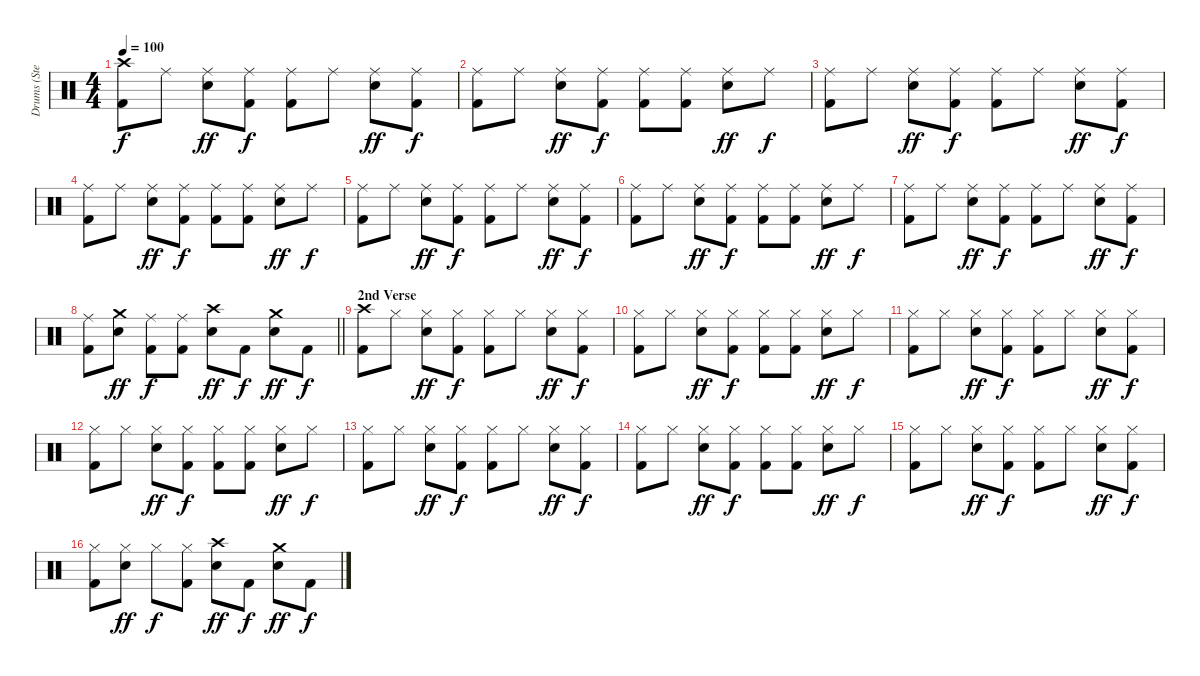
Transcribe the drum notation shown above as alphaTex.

\track ("Drums (Steven)" "Drums (Ste") {instrument percussion}
\staff {score}
\articulation defaults
\ts (4 4)
\tempo 100
\clef neutral
\ks c
("Crash high (hit)" "Kick (hit) 2").8{dy f} "Ride (middle)".8 ("Ride (middle)" "Snare (hit) 2").8{dy ff} ("Ride (middle)" "Kick (hit) 2").8{dy f} ("Ride (middle)" "Kick (hit) 2").8 "Ride (middle)".8 ("Ride (middle)" "Snare (hit) 2").8{dy ff} ("Ride (middle)" "Kick (hit) 2").8{dy f} |
("Ride (middle)" "Kick (hit) 2").8 "Ride (middle)".8 ("Ride (middle)" "Snare (hit) 2").8{dy ff} ("Ride (middle)" "Kick (hit) 2").8{dy f} ("Ride (middle)" "Kick (hit) 2").8 ("Ride (middle)" "Kick (hit) 2").8 ("Ride (middle)" "Snare (hit) 2").8{dy ff} "Ride (middle)".8{dy f} |
("Ride (middle)" "Kick (hit) 2").8 "Ride (middle)".8 ("Ride (middle)" "Snare (hit) 2").8{dy ff} ("Ride (middle)" "Kick (hit) 2").8{dy f} ("Ride (middle)" "Kick (hit) 2").8 "Ride (middle)".8 ("Ride (middle)" "Snare (hit) 2").8{dy ff} ("Ride (middle)" "Kick (hit) 2").8{dy f} |
("Ride (middle)" "Kick (hit) 2").8 "Ride (middle)".8 ("Ride (middle)" "Snare (hit) 2").8{dy ff} ("Ride (middle)" "Kick (hit) 2").8{dy f} ("Ride (middle)" "Kick (hit) 2").8 ("Ride (middle)" "Kick (hit) 2").8 ("Ride (middle)" "Snare (hit) 2").8{dy ff} "Ride (middle)".8{dy f} |
("Ride (middle)" "Kick (hit) 2").8 "Ride (middle)".8 ("Ride (middle)" "Snare (hit) 2").8{dy ff} ("Ride (middle)" "Kick (hit) 2").8{dy f} ("Ride (middle)" "Kick (hit) 2").8 "Ride (middle)".8 ("Ride (middle)" "Snare (hit) 2").8{dy ff} ("Ride (middle)" "Kick (hit) 2").8{dy f} |
("Ride (middle)" "Kick (hit) 2").8 "Ride (middle)".8 ("Ride (middle)" "Snare (hit) 2").8{dy ff} ("Ride (middle)" "Kick (hit) 2").8{dy f} ("Ride (middle)" "Kick (hit) 2").8 ("Ride (middle)" "Kick (hit) 2").8 ("Ride (middle)" "Snare (hit) 2").8{dy ff} "Ride (middle)".8{dy f} |
("Ride (middle)" "Kick (hit) 2").8 "Ride (middle)".8 ("Ride (middle)" "Snare (hit) 2").8{dy ff} ("Ride (middle)" "Kick (hit) 2").8{dy f} ("Ride (middle)" "Kick (hit) 2").8 "Ride (middle)".8 ("Ride (middle)" "Snare (hit) 2").8{dy ff} ("Ride (middle)" "Kick (hit) 2").8{dy f} |
\barLineRight lightlight
("Ride (middle)" "Kick (hit) 2").8 ("Crash medium (hit)" "Snare (hit) 2").8{dy ff} ("Ride (middle)" "Kick (hit) 2").8{dy f} ("Ride (middle)" "Kick (hit) 2").8 ("Crash high (hit)" "Snare (hit) 2").8{dy ff} "Kick (hit) 2".8{dy f} ("Crash medium (hit)" "Snare (hit) 2").8{dy ff} "Kick (hit) 2".8{dy f} |
\section ("" "2nd Verse")
("Crash high (hit)" "Kick (hit) 2").8 "Hi-Hat (closed)".8 ("Hi-Hat (closed)" "Snare (hit) 2").8{dy ff} ("Hi-Hat (closed)" "Kick (hit) 2").8{dy f} ("Hi-Hat (closed)" "Kick (hit) 2").8 "Hi-Hat (closed)".8 ("Hi-Hat (closed)" "Snare (hit) 2").8{dy ff} ("Hi-Hat (closed)" "Kick (hit) 2").8{dy f} |
("Hi-Hat (closed)" "Kick (hit) 2").8 "Hi-Hat (closed)".8 ("Hi-Hat (closed)" "Snare (hit) 2").8{dy ff} ("Hi-Hat (closed)" "Kick (hit) 2").8{dy f} ("Hi-Hat (closed)" "Kick (hit) 2").8 ("Hi-Hat (closed)" "Kick (hit) 2").8 ("Hi-Hat (closed)" "Snare (hit) 2").8{dy ff} "Hi-Hat (closed)".8{dy f} |
("Hi-Hat (closed)" "Kick (hit) 2").8 "Hi-Hat (closed)".8 ("Hi-Hat (closed)" "Snare (hit) 2").8{dy ff} ("Hi-Hat (closed)" "Kick (hit) 2").8{dy f} ("Hi-Hat (closed)" "Kick (hit) 2").8 "Hi-Hat (closed)".8 ("Hi-Hat (closed)" "Snare (hit) 2").8{dy ff} ("Hi-Hat (closed)" "Kick (hit) 2").8{dy f} |
("Hi-Hat (closed)" "Kick (hit) 2").8 "Hi-Hat (closed)".8 ("Hi-Hat (closed)" "Snare (hit) 2").8{dy ff} ("Hi-Hat (closed)" "Kick (hit) 2").8{dy f} ("Hi-Hat (closed)" "Kick (hit) 2").8 ("Hi-Hat (closed)" "Kick (hit) 2").8 ("Hi-Hat (closed)" "Snare (hit) 2").8{dy ff} "Hi-Hat (closed)".8{dy f} |
("Hi-Hat (closed)" "Kick (hit) 2").8 "Hi-Hat (closed)".8 ("Hi-Hat (closed)" "Snare (hit) 2").8{dy ff} ("Hi-Hat (closed)" "Kick (hit) 2").8{dy f} ("Hi-Hat (closed)" "Kick (hit) 2").8 "Hi-Hat (closed)".8 ("Hi-Hat (closed)" "Snare (hit) 2").8{dy ff} ("Hi-Hat (closed)" "Kick (hit) 2").8{dy f} |
("Hi-Hat (closed)" "Kick (hit) 2").8 "Hi-Hat (closed)".8 ("Hi-Hat (closed)" "Snare (hit) 2").8{dy ff} ("Hi-Hat (closed)" "Kick (hit) 2").8{dy f} ("Hi-Hat (closed)" "Kick (hit) 2").8 ("Hi-Hat (closed)" "Kick (hit) 2").8 ("Hi-Hat (closed)" "Snare (hit) 2").8{dy ff} "Hi-Hat (closed)".8{dy f} |
("Hi-Hat (closed)" "Kick (hit) 2").8 "Hi-Hat (closed)".8 ("Hi-Hat (closed)" "Snare (hit) 2").8{dy ff} ("Hi-Hat (closed)" "Kick (hit) 2").8{dy f} ("Hi-Hat (closed)" "Kick (hit) 2").8 "Hi-Hat (closed)".8 ("Hi-Hat (closed)" "Snare (hit) 2").8{dy ff} ("Hi-Hat (closed)" "Kick (hit) 2").8{dy f} |
("Hi-Hat (closed)" "Kick (hit) 2").8 ("Hi-Hat (closed)" "Snare (hit) 2").8{dy ff} "Hi-Hat (closed)".8{dy f} ("Hi-Hat (closed)" "Kick (hit) 2").8 ("Crash high (hit)" "Snare (hit) 2").8{dy ff} "Kick (hit) 2".8{dy f} ("Crash medium (hit)" "Snare (hit) 2").8{dy ff} "Kick (hit) 2".8{dy f}
